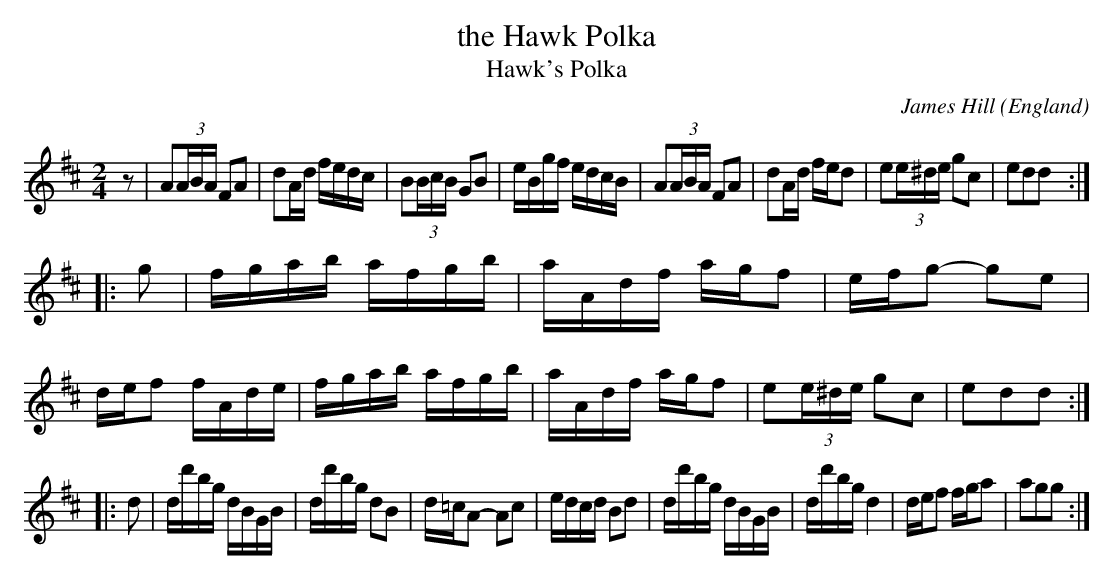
X:1
T:the Hawk Polka
T:Hawk's Polka
C:James Hill
M:2/4
O:England
K:D major
z2 | \
A2(3ABA F2A2 | d2Ad fedc | B2(3BcB  G2B2 | eBgf edcB | \
A2(3ABA F2A2 | d2Ad fed2 | e2(3e^de g2c2 | e2d2d2 ::
g2 | \
fgab afgb | aAdf agf2 | efg2-    g2e2 | def2 fAde | \
fgab afgb | aAdf agf2 | e2(3e^de g2c2 | e2d2d2 ::
d2 | \
dd'bg dBGB | dd'bg d2B2 | d=cA2- A2c2 | edcd B2d2 | \
dd'bg dBGB | dd'bg d4   | def2   fga2 | a2g2g2 :|
